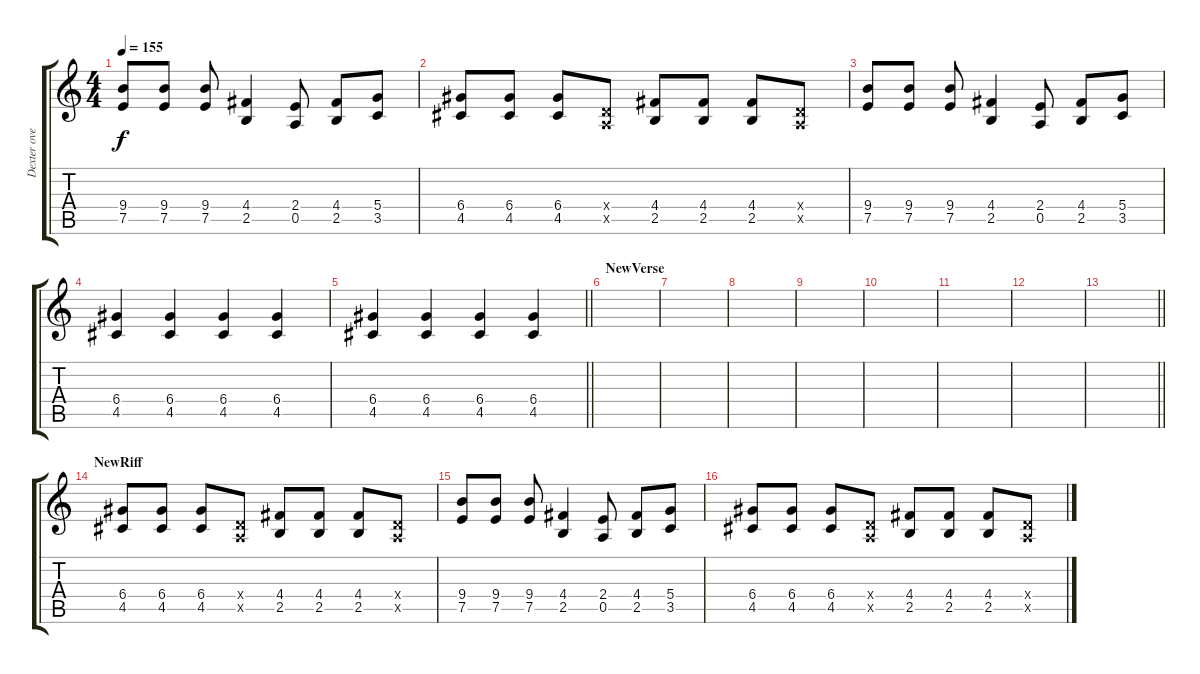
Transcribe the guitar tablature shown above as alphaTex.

\track ("Dexter over" "Dexter ove") {instrument overdrivenguitar}
\staff {score tabs}
\tuning (E4 B3 G3 D3 A2 E2) {hide}
\ts (4 4)
\tempo 155
\clef g2
\ks c
(9.4 7.5).8{dy f} (9.4 7.5).8 (9.4 7.5).8 (4.4 2.5).4 (2.4 0.5).8 (4.4 2.5).8 (5.4 3.5).8 |
(6.4 4.5).8 (6.4 4.5).8 (6.4 4.5).8 (0.4{x} 0.5{x}).8 (4.4 2.5).8 (4.4 2.5).8 (4.4 2.5).8 (0.4{x} 0.5{x}).8 |
(9.4 7.5).8 (9.4 7.5).8 (9.4 7.5).8 (4.4 2.5).4 (2.4 0.5).8 (4.4 2.5).8 (5.4 3.5).8 |
(6.4 4.5).4 (6.4 4.5).4 (6.4 4.5).4 (6.4 4.5).4 |
\barLineRight lightlight
(6.4 4.5).4 (6.4 4.5).4 (6.4 4.5).4 (6.4 4.5).4 |
\section ("" "NewVerse")
|
|
|
|
|
|
|
\barLineRight lightlight
|
\section ("" "NewRiff")
(6.4 4.5).8 (6.4 4.5).8 (6.4 4.5).8 (0.4{x} 0.5{x}).8 (4.4 2.5).8 (4.4 2.5).8 (4.4 2.5).8 (0.4{x} 0.5{x}).8 |
(9.4 7.5).8 (9.4 7.5).8 (9.4 7.5).8 (4.4 2.5).4 (2.4 0.5).8 (4.4 2.5).8 (5.4 3.5).8 |
(6.4 4.5).8 (6.4 4.5).8 (6.4 4.5).8 (0.4{x} 0.5{x}).8 (4.4 2.5).8 (4.4 2.5).8 (4.4 2.5).8 (0.4{x} 0.5{x}).8
